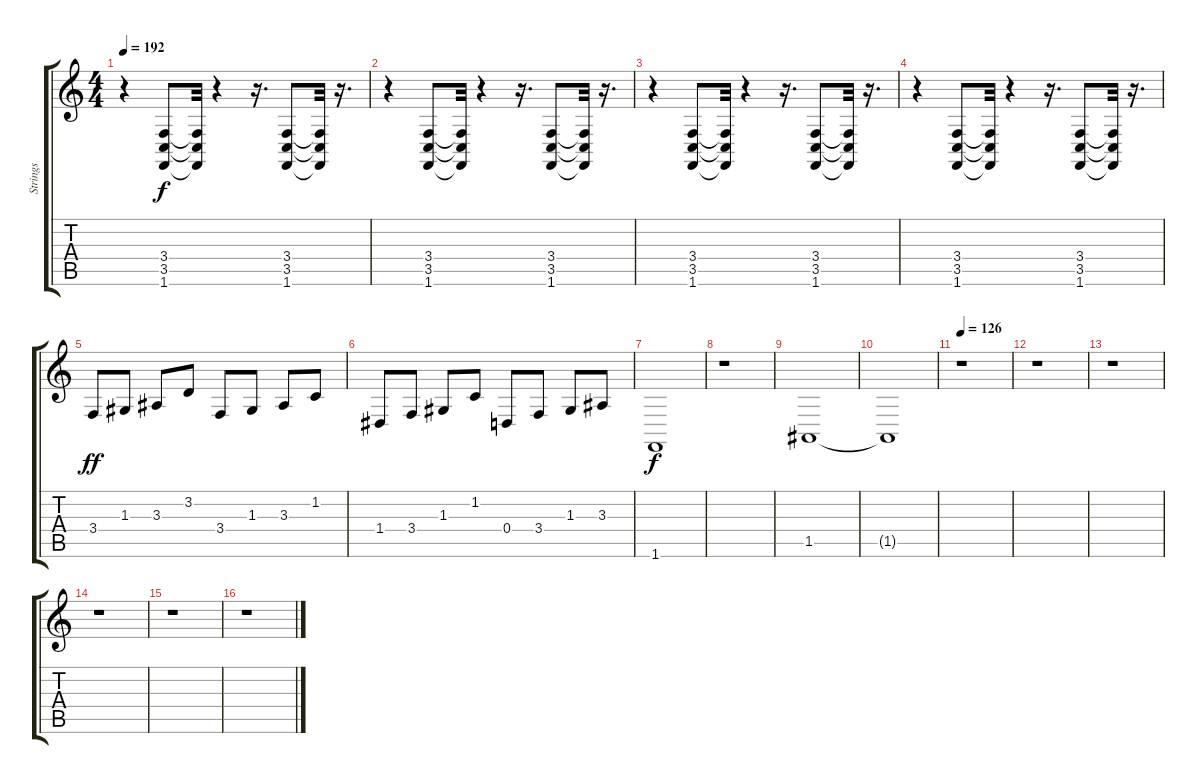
\track ("Strings" "Strings") {instrument synthstrings1}
\staff {score tabs}
\tuning (E4 B3 G3 D3 A2 E2) {hide}
\ts (4 4)
\tempo 192
\clef g2
\ks c
r.4{dy f} (3.4 3.5 1.6).8 (3.4{t} 3.5{t} 1.6{t}).32 r.4 r.16{d} (3.4 3.5 1.6).8 (3.4{t} 3.5{t} 1.6{t}).32 r.16{d} |
r.4 (3.4 3.5 1.6).8 (3.4{t} 3.5{t} 1.6{t}).32 r.4 r.16{d} (3.4 3.5 1.6).8 (3.4{t} 3.5{t} 1.6{t}).32 r.16{d} |
r.4 (3.4 3.5 1.6).8 (3.4{t} 3.5{t} 1.6{t}).32 r.4 r.16{d} (3.4 3.5 1.6).8 (3.4{t} 3.5{t} 1.6{t}).32 r.16{d} |
r.4 (3.4 3.5 1.6).8 (3.4{t} 3.5{t} 1.6{t}).32 r.4 r.16{d} (3.4 3.5 1.6).8 (3.4{t} 3.5{t} 1.6{t}).32 r.16{d} |
3.4.8{dy ff instrument brasssection} 1.3.8 3.3.8 3.2.8 3.4.8 1.3.8 3.3.8 1.2.8 |
1.4.8 3.4.8 1.3.8 1.2.8 0.4.8 3.4.8 1.3.8 3.3.8 |
1.6.1{dy f instrument synthbrass1} |
r.1 |
1.5.1 |
1.5{t}.1 |
\tempo 126
r.1 |
r.1 |
r.1 |
r.1 |
r.1 |
r.1
